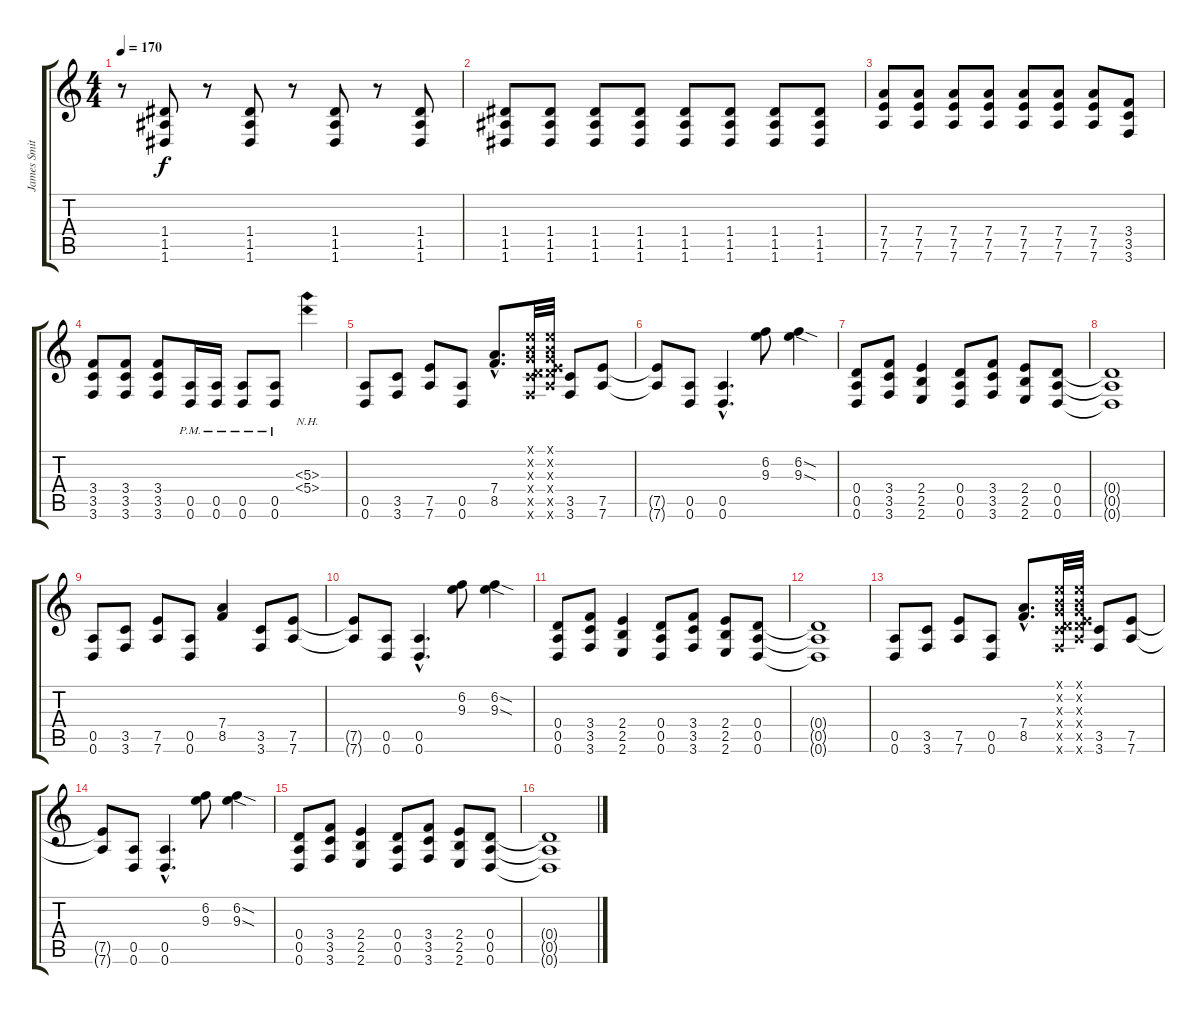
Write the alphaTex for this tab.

\track ("James Smith" "James Smit") {instrument distortionguitar}
\staff {score tabs}
\tuning (E4 B3 G3 D3 A2 D2) {hide}
\ts (4 4)
\tempo 170
\clef g2
\ks c
r.8{dy f} (1.4 1.5 1.6).8 r.8 (1.4 1.5 1.6).8 r.8 (1.4 1.5 1.6).8 r.8 (1.4 1.5 1.6).8 |
(1.4 1.5 1.6).8 (1.4 1.5 1.6).8 (1.4 1.5 1.6).8 (1.4 1.5 1.6).8 (1.4 1.5 1.6).8 (1.4 1.5 1.6).8 (1.4 1.5 1.6).8 (1.4 1.5 1.6).8 |
(7.4 7.5 7.6).8 (7.4 7.5 7.6).8 (7.4 7.5 7.6).8 (7.4 7.5 7.6).8 (7.4 7.5 7.6).8 (7.4 7.5 7.6).8 (7.4 7.5 7.6).8 (3.4 3.5 3.6).8 |
(3.4 3.5 3.6).8 (3.4 3.5 3.6).8 (3.4 3.5 3.6).8 (0.5{pm} 0.6{pm}).16 (0.5{pm} 0.6{pm}).16 (0.5{pm} 0.6{pm}).8 (0.5{pm} 0.6{pm}).8 (5.3{nh} 5.4{nh}).4 |
(0.5 0.6).8 (3.5 3.6).8 (7.5 7.6).8 (0.5 0.6).8 (7.4{hac} 8.5{hac}).8{d} (0.1{x} 0.2{x} 0.3{x} 0.4{x} 3.5{x} 3.6{x}).32 (0.1{x} 0.2{x} 0.3{x} 0.4{x} 7.5{x} 7.6{x}).32 (3.5 3.6).8 (7.5 7.6).8 |
(7.5{t} 7.6{t}).8 (0.5 0.6).8 (0.5{hac} 0.6{hac}).4{d} (6.2 9.3).8 (6.2{sod} 9.3{sod}).4 |
(0.4 0.5 0.6).8 (3.4 3.5 3.6).8 (2.4 2.5 2.6).4 (0.4 0.5 0.6).8 (3.4 3.5 3.6).8 (2.4 2.5 2.6).8 (0.4 0.5 0.6).8 |
(0.4{t} 0.5{t} 0.6{t}).1 |
(0.5 0.6).8 (3.5 3.6).8 (7.5 7.6).8 (0.5 0.6).8 (7.4 8.5).4 (3.5 3.6).8 (7.5 7.6).8 |
(7.5{t} 7.6{t}).8 (0.5 0.6).8 (0.5{hac} 0.6{hac}).4{d} (6.2 9.3).8 (6.2{sod} 9.3{sod}).4 |
(0.4 0.5 0.6).8 (3.4 3.5 3.6).8 (2.4 2.5 2.6).4 (0.4 0.5 0.6).8 (3.4 3.5 3.6).8 (2.4 2.5 2.6).8 (0.4 0.5 0.6).8 |
(0.4{t} 0.5{t} 0.6{t}).1 |
(0.5 0.6).8 (3.5 3.6).8 (7.5 7.6).8 (0.5 0.6).8 (7.4{hac} 8.5{hac}).8{d} (0.1{x} 0.2{x} 0.3{x} 0.4{x} 3.5{x} 3.6{x}).32 (0.1{x} 0.2{x} 0.3{x} 0.4{x} 7.5{x} 7.6{x}).32 (3.5 3.6).8 (7.5 7.6).8 |
(7.5{t} 7.6{t}).8 (0.5 0.6).8 (0.5{hac} 0.6{hac}).4{d} (6.2 9.3).8 (6.2{sod} 9.3{sod}).4 |
(0.4 0.5 0.6).8 (3.4 3.5 3.6).8 (2.4 2.5 2.6).4 (0.4 0.5 0.6).8 (3.4 3.5 3.6).8 (2.4 2.5 2.6).8 (0.4 0.5 0.6).8 |
(0.4{t} 0.5{t} 0.6{t}).1
